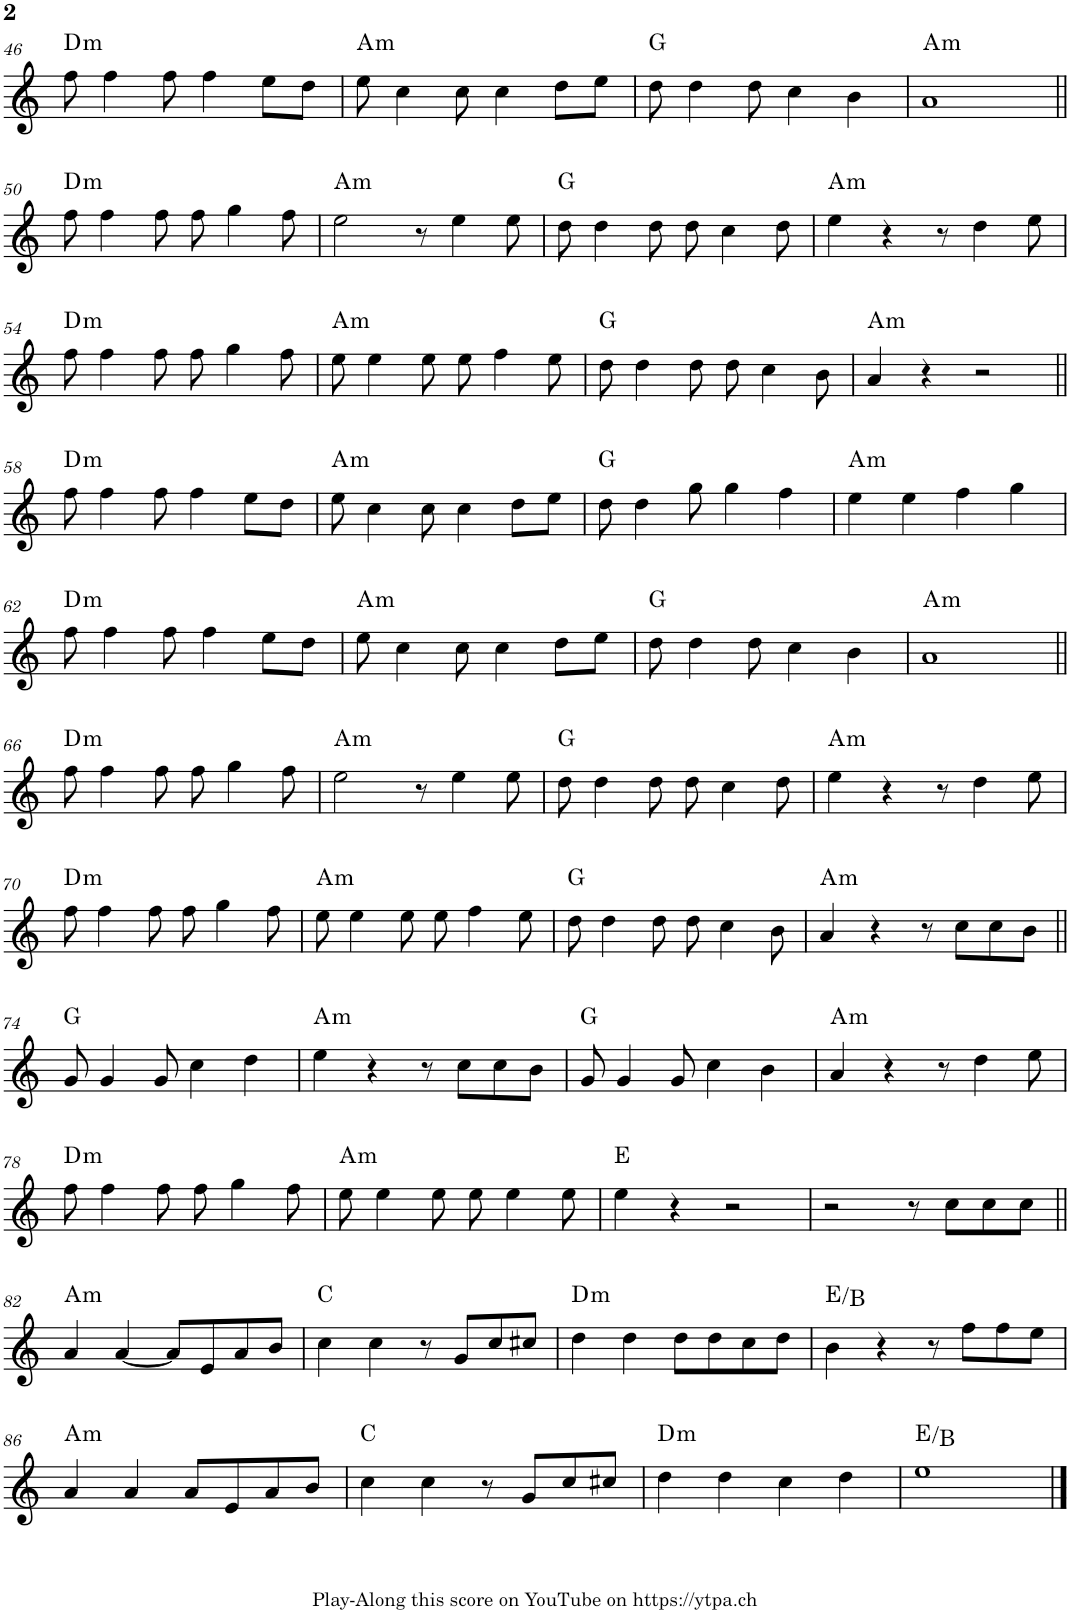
**kern	**harte
*part1	*part1
*staff1	*
*I"Piano	*
*I'Pno.	*
!!LO:PB:g=z
*clefG2	*
*k[]	*
*M4/4	*
=46	=46
!	!LO:H:kt=m
8ff\	D:min
4ff\	.
8ff\	.
4ff\	.
8ee\L	.
8dd\J	.
=47	=47
!	!LO:H:kt=m
8ee\	A:min
4cc\	.
8cc\	.
4cc\	.
8dd\L	.
8ee\J	.
=48	=48
8dd\	G:maj
4dd\	.
8dd\	.
4cc\	.
4b\	.
=49	=49
!	!LO:H:kt=m
1a	A:min
!!LO:LB:g=z
=50||	=50||
!	!LO:H:kt=m
8ff\	D:min
4ff\	.
8ff\	.
8ff\	.
4gg\	.
8ff\	.
=51	=51
!	!LO:H:kt=m
2ee\	A:min
8r	.
4ee\	.
8ee\	.
=52	=52
8dd\	G:maj
4dd\	.
8dd\	.
8dd\	.
4cc\	.
8dd\	.
=53	=53
!	!LO:H:kt=m
4ee\	A:min
4r	.
8r	.
4dd\	.
8ee\	.
!!LO:LB:g=z
=54	=54
!	!LO:H:kt=m
8ff\	D:min
4ff\	.
8ff\	.
8ff\	.
4gg\	.
8ff\	.
=55	=55
!	!LO:H:kt=m
8ee\	A:min
4ee\	.
8ee\	.
8ee\	.
4ff\	.
8ee\	.
=56	=56
8dd\	G:maj
4dd\	.
8dd\	.
8dd\	.
4cc\	.
8b\	.
=57	=57
!	!LO:H:kt=m
4a/	A:min
4r	.
2r	.
!!LO:LB:g=z
=58||	=58||
!	!LO:H:kt=m
8ff\	D:min
4ff\	.
8ff\	.
4ff\	.
8ee\L	.
8dd\J	.
=59	=59
!	!LO:H:kt=m
8ee\	A:min
4cc\	.
8cc\	.
4cc\	.
8dd\L	.
8ee\J	.
=60	=60
8dd\	G:maj
4dd\	.
8gg\	.
4gg\	.
4ff\	.
=61	=61
!	!LO:H:kt=m
4ee\	A:min
4ee\	.
4ff\	.
4gg\	.
!!LO:LB:g=z
=62	=62
!	!LO:H:kt=m
8ff\	D:min
4ff\	.
8ff\	.
4ff\	.
8ee\L	.
8dd\J	.
=63	=63
!	!LO:H:kt=m
8ee\	A:min
4cc\	.
8cc\	.
4cc\	.
8dd\L	.
8ee\J	.
=64	=64
8dd\	G:maj
4dd\	.
8dd\	.
4cc\	.
4b\	.
=65	=65
!	!LO:H:kt=m
1a	A:min
!!LO:LB:g=z
=66||	=66||
!	!LO:H:kt=m
8ff\	D:min
4ff\	.
8ff\	.
8ff\	.
4gg\	.
8ff\	.
=67	=67
!	!LO:H:kt=m
2ee\	A:min
8r	.
4ee\	.
8ee\	.
=68	=68
8dd\	G:maj
4dd\	.
8dd\	.
8dd\	.
4cc\	.
8dd\	.
=69	=69
!	!LO:H:kt=m
4ee\	A:min
4r	.
8r	.
4dd\	.
8ee\	.
!!LO:LB:g=z
=70	=70
!	!LO:H:kt=m
8ff\	D:min
4ff\	.
8ff\	.
8ff\	.
4gg\	.
8ff\	.
=71	=71
!	!LO:H:kt=m
8ee\	A:min
4ee\	.
8ee\	.
8ee\	.
4ff\	.
8ee\	.
=72	=72
8dd\	G:maj
4dd\	.
8dd\	.
8dd\	.
4cc\	.
8b\	.
=73	=73
!	!LO:H:kt=m
4a/	A:min
4r	.
8r	.
8cc\L	.
8cc\	.
8b\J	.
!!LO:LB:g=z
=74||	=74||
8g/	G:maj
4g/	.
8g/	.
4cc\	.
4dd\	.
=75	=75
!	!LO:H:kt=m
4ee\	A:min
4r	.
8r	.
8cc\L	.
8cc\	.
8b\J	.
=76	=76
8g/	G:maj
4g/	.
8g/	.
4cc\	.
4b\	.
=77	=77
!	!LO:H:kt=m
4a/	A:min
4r	.
8r	.
4dd\	.
8ee\	.
!!LO:LB:g=z
=78	=78
!	!LO:H:kt=m
8ff\	D:min
4ff\	.
8ff\	.
8ff\	.
4gg\	.
8ff\	.
=79	=79
!	!LO:H:kt=m
8ee\	A:min
4ee\	.
8ee\	.
8ee\	.
4ee\	.
8ee\	.
=80	=80
4ee\	E:maj
4r	.
2r	.
=81	=81
2r	.
8r	.
8cc\L	.
8cc\	.
8cc\J	.
!!LO:LB:g=z
=82||	=82||
!	!LO:H:kt=m
4a/	A:min
[4a/	.
8a/L]	.
8e/	.
8a/	.
8b/J	.
=83	=83
4cc\	C:maj
4cc\	.
8r	.
8g/L	.
8cc/	.
8cc#X/J	.
=84	=84
!	!LO:H:kt=m
4dd\	D:min
4dd\	.
8dd\L	.
8dd\	.
8cc\	.
8dd\J	.
=85	=85
4b\	E:maj/5
4r	.
8r	.
8ff\L	.
8ff\	.
8ee\J	.
!!LO:LB:g=z
=86	=86
!	!LO:H:kt=m
4a/	A:min
4a/	.
8a/L	.
8e/	.
8a/	.
8b/J	.
=87	=87
4cc\	C:maj
4cc\	.
8r	.
8g/L	.
8cc/	.
8cc#X/J	.
=88	=88
!	!LO:H:kt=m
4dd\	D:min
4dd\	.
4cc\	.
4dd\	.
=89	=89
1ee	E:maj/5
==	==
*-	*-
